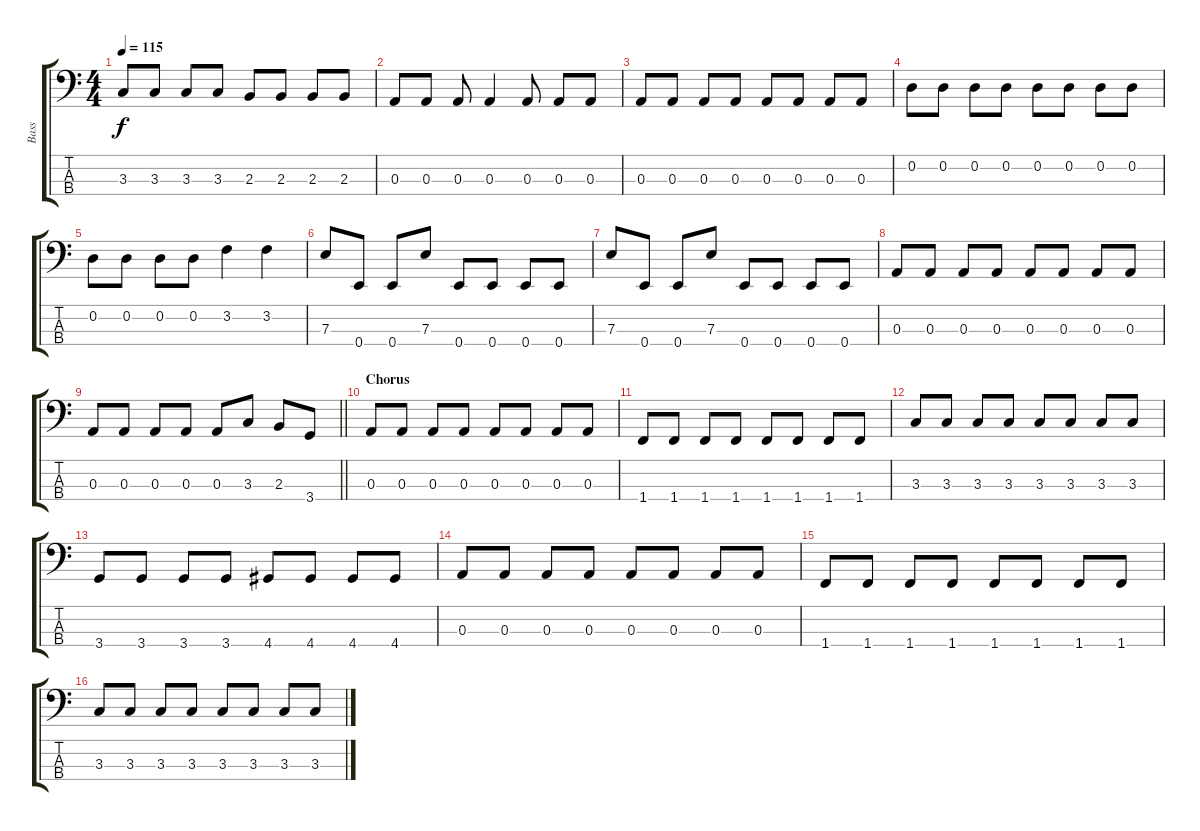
\track ("Bass" "Bass") {instrument electricbassfinger}
\staff {score tabs}
\tuning (G2 D2 A1 E1) {hide}
\ts (4 4)
\tempo 115
\clef f4
\ks c
3.3.8{dy f} 3.3.8 3.3.8 3.3.8 2.3.8 2.3.8 2.3.8 2.3.8 |
0.3.8 0.3.8 0.3.8 0.3.4 0.3.8 0.3.8 0.3.8 |
0.3.8 0.3.8 0.3.8 0.3.8 0.3.8 0.3.8 0.3.8 0.3.8 |
0.2.8 0.2.8 0.2.8 0.2.8 0.2.8 0.2.8 0.2.8 0.2.8 |
0.2.8 0.2.8 0.2.8 0.2.8 3.2.4 3.2.4 |
7.3.8 0.4.8 0.4.8 7.3.8 0.4.8 0.4.8 0.4.8 0.4.8 |
7.3.8 0.4.8 0.4.8 7.3.8 0.4.8 0.4.8 0.4.8 0.4.8 |
0.3.8 0.3.8 0.3.8 0.3.8 0.3.8 0.3.8 0.3.8 0.3.8 |
\barLineRight lightlight
0.3.8 0.3.8 0.3.8 0.3.8 0.3.8 3.3.8 2.3.8 3.4.8 |
\section ("" "Chorus")
0.3.8 0.3.8 0.3.8 0.3.8 0.3.8 0.3.8 0.3.8 0.3.8 |
1.4.8 1.4.8 1.4.8 1.4.8 1.4.8 1.4.8 1.4.8 1.4.8 |
3.3.8 3.3.8 3.3.8 3.3.8 3.3.8 3.3.8 3.3.8 3.3.8 |
3.4.8 3.4.8 3.4.8 3.4.8 4.4.8 4.4.8 4.4.8 4.4.8 |
0.3.8 0.3.8 0.3.8 0.3.8 0.3.8 0.3.8 0.3.8 0.3.8 |
1.4.8 1.4.8 1.4.8 1.4.8 1.4.8 1.4.8 1.4.8 1.4.8 |
3.3.8 3.3.8 3.3.8 3.3.8 3.3.8 3.3.8 3.3.8 3.3.8
